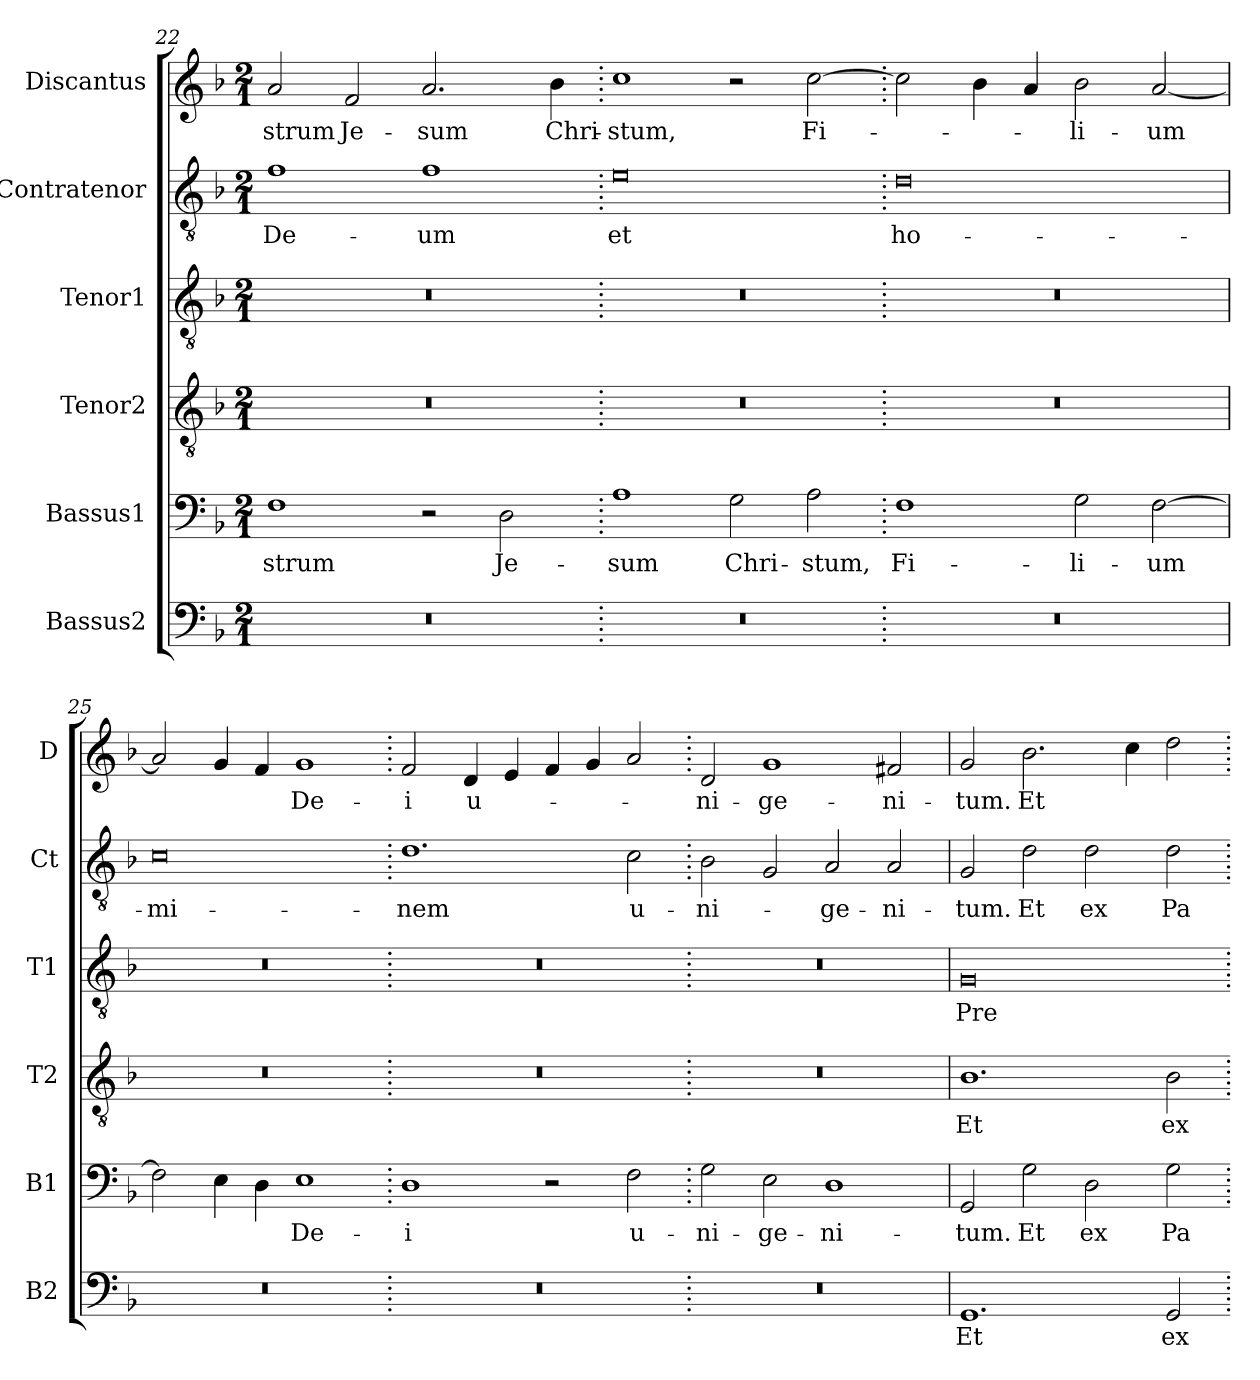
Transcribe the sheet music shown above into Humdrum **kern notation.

**kern	**text	**kern	**text	**kern	**text	**kern	**text	**kern	**text	**kern	**text
*part6	*part6	*part5	*part5	*part4	*part4	*part3	*part3	*part2	*part2	*part1	*part1
*staff6	*staff6	*staff5	*staff5	*staff4	*staff4	*staff3	*staff3	*staff2	*staff2	*staff1	*staff1
*I"Bassus2	*	*I"Bassus1	*	*I"Tenor2	*	*I"Tenor1	*	*I"Contratenor	*	*I"Discantus	*
*I'B2	*	*I'B1	*	*I'T2	*	*I'T1	*	*I'Ct	*	*I'D	*
*clefF4	*	*clefF4	*	*clefGv2	*	*clefGv2	*	*clefGv2	*	*clefG2	*
*k[b-]	*	*k[b-]	*	*k[b-]	*	*k[b-]	*	*k[b-]	*	*k[b-]	*
*M2/1	*	*M2/1	*	*M2/1	*	*M2/1	*	*M2/1	*	*M2/1	*
=22	=22	=22	=22	=22	=22	=22	=22	=22	=22	=22	=22
0r	.	1F	-strum	0r	.	0r	.	1f	De-	2a/	-strum
.	.	.	.	.	.	.	.	.	.	2f/	Je-
.	.	2r	.	.	.	.	.	1f	-um	2.a/	-sum
.	.	2D\	Je-	.	.	.	.	.	.	.	.
.	.	.	.	.	.	.	.	.	.	4b-\	Chri-
=23.	=23.	=23.	=23.	=23.	=23.	=23.	=23.	=23.	=23.	=23.	=23.
0r	.	1A	-sum	0r	.	0r	.	0e	et	1cc	-stum,
.	.	2G\	Chri-	.	.	.	.	.	.	2r	.
.	.	2A\	-stum,	.	.	.	.	.	.	[2cc\	Fi-
=24.	=24.	=24.	=24.	=24.	=24.	=24.	=24.	=24.	=24.	=24.	=24.
0r	.	1F	Fi-	0r	.	0r	.	0d	ho-	2cc\]	.
.	.	.	.	.	.	.	.	.	.	4b-\	.
.	.	.	.	.	.	.	.	.	.	4a/	.
.	.	2G\	-li-	.	.	.	.	.	.	2b-\	-li-
.	.	[2F\	-um	.	.	.	.	.	.	[2a/	-um
=25	=25	=25	=25	=25	=25	=25	=25	=25	=25	=25	=25
0r	.	2F\]	.	0r	.	0r	.	0c	-mi-	2a/]	.
.	.	4E\	.	.	.	.	.	.	.	4g/	.
.	.	4D\	.	.	.	.	.	.	.	4f/	.
.	.	1E	De-	.	.	.	.	.	.	1g	De-
=26.	=26.	=26.	=26.	=26.	=26.	=26.	=26.	=26.	=26.	=26.	=26.
0r	.	1D	-i	0r	.	0r	.	1.d	-nem	2f/	-i
.	.	.	.	.	.	.	.	.	.	4d/	u-
.	.	.	.	.	.	.	.	.	.	4e/	.
.	.	2r	.	.	.	.	.	.	.	4f/	.
.	.	.	.	.	.	.	.	.	.	4g/	.
.	.	2F\	u-	.	.	.	.	2c\	u-	2a/	.
=27.	=27.	=27.	=27.	=27.	=27.	=27.	=27.	=27.	=27.	=27.	=27.
0r	.	2G\	-ni-	0r	.	0r	.	2B-\	-ni-	2d/	-ni-
.	.	2E\	-ge-	.	.	.	.	2G/	.	1g	-ge-
.	.	1D	-ni-	.	.	.	.	2A/	-ge-	.	.
.	.	.	.	.	.	.	.	2A/	-ni-	2f#X/	-ni-
=28	=28	=28	=28	=28	=28	=28	=28	=28	=28	=28	=28
1.GG	Et	2GG/	-tum.	1.B-	Et	0G	Pre-	2G/	-tum.	2g/	-tum.
.	.	2G\	Et	.	.	.	.	2d\	Et	2.b-\	Et
.	.	2D\	ex	.	.	.	.	2d\	ex	.	.
.	.	.	.	.	.	.	.	.	.	4cc\	.
2GG/	ex	2G\	Pa-	2B-\	ex	.	.	2d\	Pa-	2dd\	.
=.	=.	=.	=.	=.	=.	=.	=.	=.	=.	=.	=.
*-	*-	*-	*-	*-	*-	*-	*-	*-	*-	*-	*-
